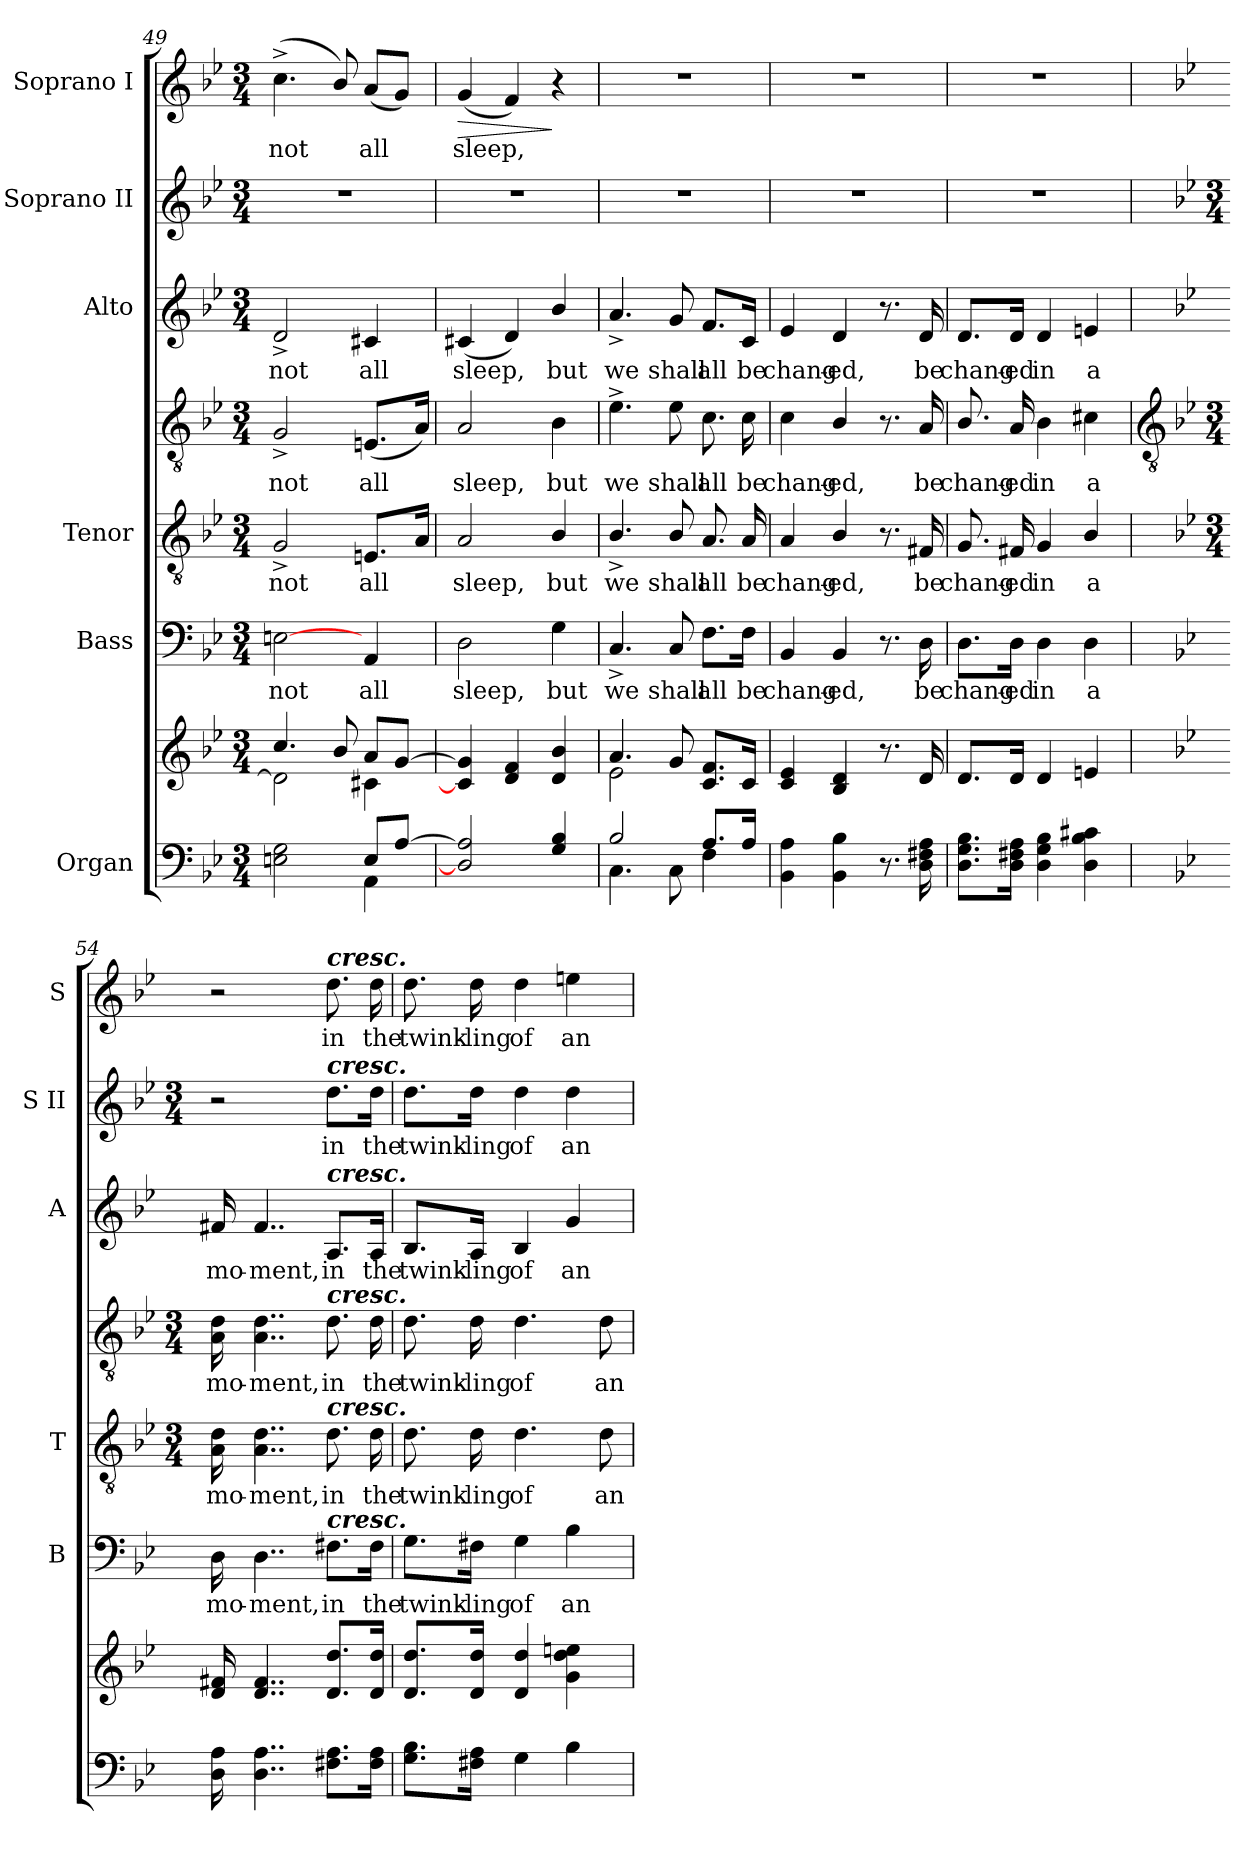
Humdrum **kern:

**kern	**kern	**kern	**text	**kern	**text	**kern	**text	**kern	**text	**kern	**text	**kern	**text	**dynam
*part6	*part6	*part5	*part5	*part4	*part4	*part4	*part4	*part3	*part3	*part2	*part2	*part1	*part1	*part1
*staff8	*staff7	*staff6	*staff6	*staff5	*staff5	*staff4	*staff4	*staff3	*staff3	*staff2	*staff2	*staff1	*staff1	*staff1
*I"Organ	*	*I"Bass	*	*I"Tenor	*	*	*	*I"Alto	*	*I"Soprano II	*	*I"Soprano I	*	*
*	*	*I'B	*	*I'T	*	*	*	*I'A	*	*I'S II	*	*I'S	*	*
!!LO:LB:g=z
*clefF4	*clefG2	*clefF4	*	*clefGv2	*	*clefGv2	*	*clefG2	*	*clefG2	*	*clefG2	*	*
*k[b-e-]	*k[b-e-]	*k[b-e-]	*	*k[b-e-]	*	*k[b-e-]	*	*k[b-e-]	*	*k[b-e-]	*	*k[b-e-]	*	*
*B-:	*B-:	*B-:	*	*B-:	*	*B-:	*	*B-:	*	*B-:	*	*B-:	*	*
*M3/4	*M3/4	*M3/4	*	*M3/4	*	*M3/4	*	*M3/4	*	*M3/4	*	*M3/4	*	*
=49	=49	=49	=49	=49	=49	=49	=49	=49	=49	=49	=49	=49	=49	=49
*^	*^	*	*	*	*	*	*	*	*	*	*	*	*	*
!	!	!	!	!	!LO:LY:b	!	!LO:LY:b	!	!LO:LY:b	!	!LO:LY:b	!	!	!	!LO:LY:b	!
2ryy	2En\ 2G\	4.cc/	2d\]	[2En	not	2G^	not	2G^	not	2d^	not	2.r	.	(<4.cc^	not	.
.	.	8b-/	.	.	.	.	.	.	.	.	.	.	.	8b-/)	.	.
!	!	!	!	!	!LO:LY:b	!	!LO:LY:b	!	!LO:LY:b	!	!LO:LY:b	!	!	!	!LO:LY:b	!
8E/L	4AA\	8a/L	4c#X\	4AA	all	8.EnL	all	(<8.EnL	all	4c#X	all	.	.	(<8aL	all	.
[8A/J	.	[8g/J	.	.	.	.	.	.	.	.	.	.	.	8gJ)	.	.
.	.	.	.	.	.	16AJ	.	16AJ)	.	.	.	.	.	.	.	.
=50	=50	=50	=50	=50	=50	=50	=50	=50	=50	=50	=50	=50	=50	=50	=50	=50
!	!	!	!	!	!LO:LY:b	!	!LO:LY:b	!	!LO:LY:b	!	!LO:LY:b	!	!	!	!LO:LY:b	!LO:HP:b
2D] 2A]	2.ryy	4c#/] 4g/]	2.ryy	2D	sleep,	2A	sleep,	2A	sleep,	(<4c#X	sleep,	2.r	.	(<4g	sleep,	>
.	.	4d/ 4f/	.	.	.	.	.	.	.	4d)	.	.	.	4f)	.	.
!	!	!	!	!	!LO:LY:b	!	!LO:LY:b	!	!LO:LY:b	!	!LO:LY:b	!	!	!	!	!
4G 4B-	.	4d/ 4b-/	.	4G	but	4B-/	but	4B-	but	4b-/	but	.	.	4r	.	]
=51	=51	=51	=51	=51	=51	=51	=51	=51	=51	=51	=51	=51	=51	=51	=51	=51
!	!	!	!	!	!LO:LY:b	!	!LO:LY:b	!	!LO:LY:b	!	!LO:LY:b	!	!	!LO:N:vis=1	!	!
2B-/	4.C\	4.a/	2e-\	4.C^	we	4.B-^/	we	4.e-^	we	4.a^	we	2.r	.	2.r	.	.
!	!	!	!	!	!LO:LY:b	!	!LO:LY:b	!	!LO:LY:b	!	!LO:LY:b	!	!	!	!	!
.	8C\	8g/	.	8C	shall	8B-/	shall	8e-	shall	8g	shall	.	.	.	.	.
!	!	!	!	!	!LO:LY:b	!	!LO:LY:b	!	!LO:LY:b	!	!LO:LY:b	!	!	!	!	!
8.A/L	4F\	8.c/ 8.f/L	4ryy	8.F\L	all	8.A	all	8.c	all	8.f/L	all	.	.	.	.	.
!	!	!	!	!	!LO:LY:b	!	!LO:LY:b	!	!LO:LY:b	!	!LO:LY:b	!	!	!	!	!
16A/J	.	16c/J	.	16F\Jk	be	16A	be	16c	be	16c/Jk	be	.	.	.	.	.
=52	=52	=52	=52	=52	=52	=52	=52	=52	=52	=52	=52	=52	=52	=52	=52	=52
!	!	!	!	!	!LO:LY:b	!	!LO:LY:b	!	!LO:LY:b	!	!LO:LY:b	!	!	!LO:N:vis=1	!	!
4BB- 4A	2ryy	4c/ 4e-/	2ryy	4BB-	chang-	4A	chang-	4c	chang-	4e-	chang-	2.r	.	2.r	.	.
!	!	!	!	!	!LO:LY:b	!	!LO:LY:b	!	!LO:LY:b	!	!LO:LY:b	!	!	!	!	!
4BB- 4B-	.	4B-/ 4d/	.	4BB-	-ed,	4B-/	-ed,	4B-/	-ed,	4d	-ed,	.	.	.	.	.
8.r	8.ryy	8.r	8.ryy	8.r	.	8.r	.	8.r	.	8.r	.	.	.	.	.	.
!	!	!	!	!	!LO:LY:b	!	!LO:LY:b	!	!LO:LY:b	!	!LO:LY:b	!	!	!	!	!
16D\ 16F#X\ 16A\	16ryy	16d/	16ryy	16D	be	16F#X	be	16A	be	16d	be	.	.	.	.	.
=53	=53	=53	=53	=53	=53	=53	=53	=53	=53	=53	=53	=53	=53	=53	=53	=53
!	!	!	!	!	!LO:LY:b	!	!LO:LY:b	!	!LO:LY:b	!	!LO:LY:b	!	!	!LO:N:vis=1	!	!
8.D\ 8.G\ 8.B-\L	2ryy	8.d/L	2ryy	8.D\L	chang-	8.G/	chang-	8.B-/	chang-	8.d/L	chang-	2.r	.	2.r	.	.
!	!	!	!	!	!LO:LY:b	!	!LO:LY:b	!	!LO:LY:b	!	!LO:LY:b	!	!	!	!	!
16D\ 16F#X\ 16A\J	.	16d/J	.	16D\Jk	-ed	16F#X	-ed	16A	-ed	16d/Jk	-ed	.	.	.	.	.
!	!	!	!	!	!LO:LY:b	!	!LO:LY:b	!	!LO:LY:b	!	!LO:LY:b	!	!	!	!	!
4D\ 4G\ 4B-\	.	4d/	.	4D	in	4G	in	4B-	in	4d	in	.	.	.	.	.
!	!	!	!	!	!LO:LY:b	!	!LO:LY:b	!	!LO:LY:b	!	!LO:LY:b	!	!	!	!	!
4D\ 4B-\ 4c#X\	4ryy	4en/	4ryy	4D	a	4B-/	a	4c#X	a	4en	a	.	.	.	.	.
*v	*v	*	*	*	*	*	*	*	*	*	*	*	*	*	*	*
*	*v	*v	*	*	*	*	*	*	*	*	*	*	*	*	*
!!LO:LB:g=z
=54	=54	=54	=54	=54	=54	=54	=54	=54	=54	=54	=54	=54	=54	=54
*	*	*	*	*	*	*clefGv2	*	*	*	*	*	*	*	*
*	*	*	*	*k[b-e-]	*	*k[b-e-]	*	*	*	*k[b-e-]	*	*	*	*
*	*	*	*	*B-:	*	*B-:	*	*	*	*B-:	*	*	*	*
*	*	*	*	*M3/4	*	*M3/4	*	*	*	*M3/4	*	*	*	*
*^	*^	*	*	*	*	*	*	*	*	*	*	*	*	*
!	!	!	!	!	!LO:LY:b	!	!LO:LY:b	!	!LO:LY:b	!	!LO:LY:b	!	!	!	!	!
*v	*v	*	*	*	*	*	*	*	*	*	*	*	*	*	*	*
*	*v	*v	*	*	*	*	*	*	*	*	*	*	*	*	*
16D\ 16A\	16d 16f#X	16D	mo-	16A 16d	mo-	16A 16d	mo-	16f#X	mo-	2r	.	2r	.	.
!	!	!	!LO:LY:b	!	!LO:LY:b	!	!LO:LY:b	!	!LO:LY:b	!	!	!	!	!
4..D\ 4..A\	4..d 4..f#	4..D	-ment,	4..A 4..d	-ment,	4..A 4..d	-ment,	4..f#	-ment,	.	.	.	.	.
!	!	!	!	!	!	!	!	!	!	!	!	!LO:TX:a:Bi:t=cresc.	!	!
!	!	!	!	!	!	!	!	!	!	!LO:TX:a:Bi:t=cresc.	!	!	!	!
!	!	!	!	!	!	!	!	!LO:TX:a:Bi:t=cresc.	!	!	!	!	!	!
!	!	!	!	!	!	!LO:TX:a:Bi:t=cresc.	!	!	!	!	!	!	!	!
!	!	!	!	!LO:TX:a:Bi:t=cresc.	!	!	!	!	!	!	!	!	!	!
!	!	!LO:TX:a:Bi:t=cresc.	!	!	!	!	!	!	!	!	!	!	!	!
!	!	!	!LO:LY:b	!	!LO:LY:b	!	!LO:LY:b	!	!LO:LY:b	!	!LO:LY:b	!	!LO:LY:b	!
8.F#X\ 8.A\L	8.d 8.ddL	8.F#X\L	in	8.d\	in	8.d\	in	8.A/L	in	8.dd\L	in	8.dd	in	.
!	!	!	!LO:LY:b	!	!LO:LY:b	!	!LO:LY:b	!	!LO:LY:b	!	!LO:LY:b	!	!LO:LY:b	!
16F#\ 16A\J	16d 16ddJ	16F#\Jk	the	16d\	the	16d\	the	16A/Jk	the	16dd\Jk	the	16dd	the	.
=55	=55	=55	=55	=55	=55	=55	=55	=55	=55	=55	=55	=55	=55	=55
!	!	!	!LO:LY:b	!	!LO:LY:b	!	!LO:LY:b	!	!LO:LY:b	!	!LO:LY:b	!	!LO:LY:b	!
8.G\ 8.B-\L	8.d 8.ddL	8.G\L	twink-	8.d\	twink-	8.d\	twink-	8.B-/L	twink-	8.dd\L	twink-	8.dd	twink-	.
!	!	!	!LO:LY:b	!	!LO:LY:b	!	!LO:LY:b	!	!LO:LY:b	!	!LO:LY:b	!	!LO:LY:b	!
16F#X\ 16A\J	16d 16ddJ	16F#X\Jk	-ling	16d\	-ling	16d\	-ling	16A/Jk	-ling	16dd\Jk	-ling	16dd	-ling	.
!	!	!	!LO:LY:b	!	!LO:LY:b	!	!LO:LY:b	!	!LO:LY:b	!	!LO:LY:b	!	!LO:LY:b	!
4G\	4d 4dd	4G	of	4.d\	of	4.d\	of	4B-	of	4dd	of	4dd	of	.
!	!	!	!LO:LY:b	!	!	!	!	!	!LO:LY:b	!	!LO:LY:b	!	!LO:LY:b	!
4B-\	4g 4dd 4een	4B-	an	.	.	.	.	4g	an	4dd	an	4een	an	.
!	!	!	!	!	!LO:LY:b	!	!LO:LY:b	!	!	!	!	!	!	!
.	.	.	.	8d\	an	8d\	an	.	.	.	.	.	.	.
=	=	=	=	=	=	=	=	=	=	=	=	=	=	=
*-	*-	*-	*-	*-	*-	*-	*-	*-	*-	*-	*-	*-	*-	*-
